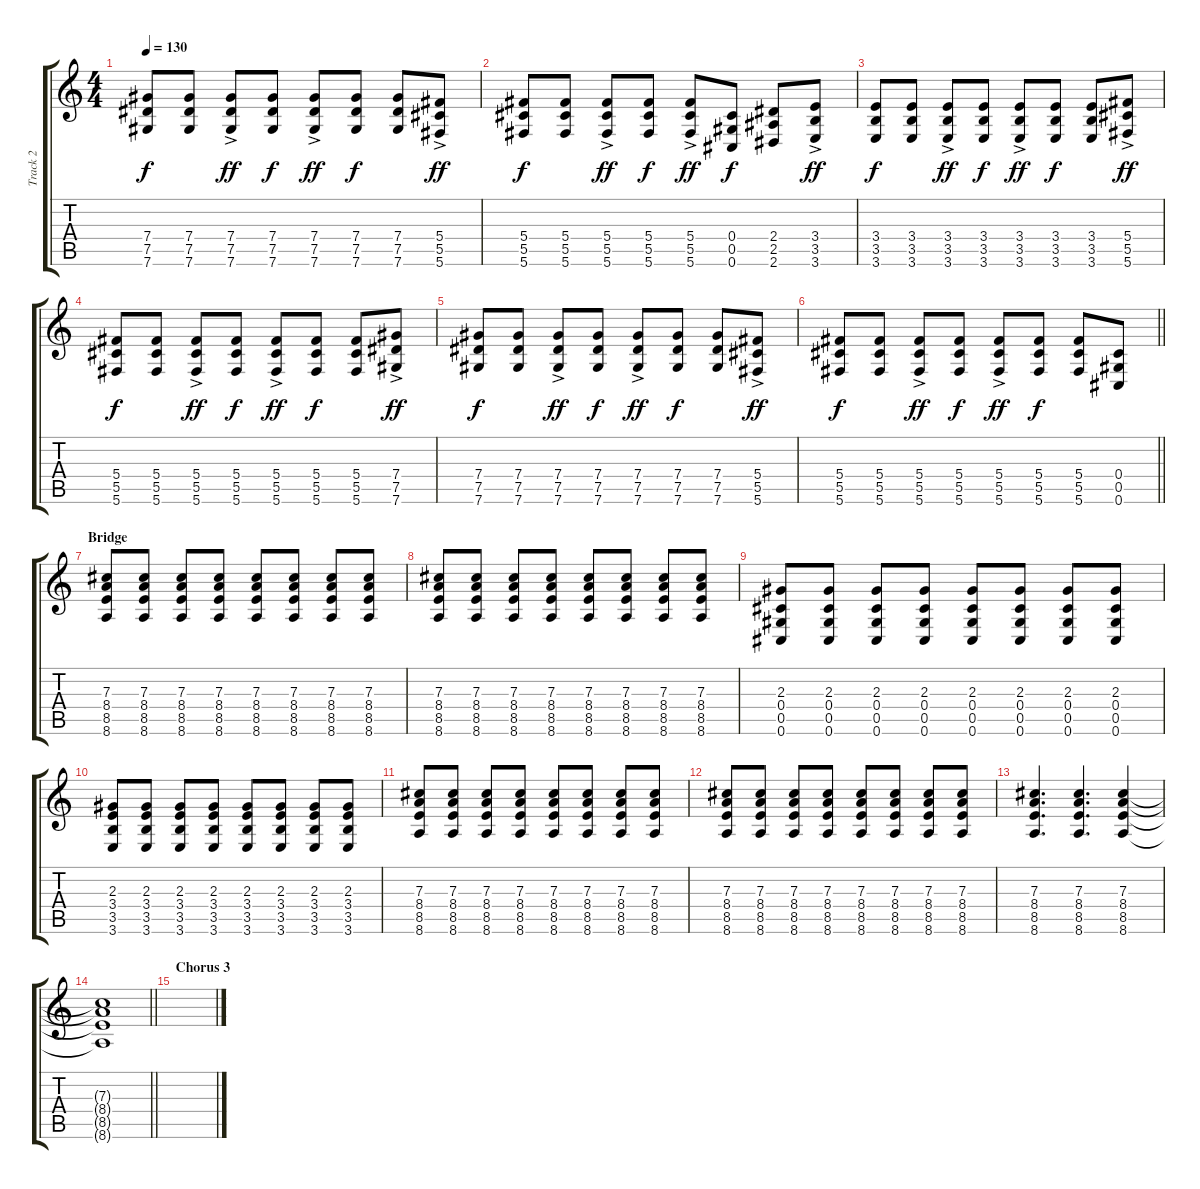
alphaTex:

\track ("Track 2" "Track 2") {instrument acousticguitarsteel}
\staff {score tabs}
\tuning (Eb4 Bb3 Gb3 Db3 Ab2 Db2) {hide}
\ts (4 4)
\tempo 130
\clef g2
\ks c
(7.4 7.5 7.6).8{dy f} (7.4 7.5 7.6).8 (7.4{ac} 7.5 7.6).8{dy ff} (7.4 7.5 7.6).8{dy f} (7.4{ac} 7.5 7.6).8{dy ff} (7.4 7.5 7.6).8{dy f} (7.4 7.5 7.6).8 (5.4{ac} 5.5 5.6).8{dy ff} |
(5.4 5.5 5.6).8{dy f} (5.4 5.5 5.6).8 (5.4 5.5 5.6{ac}).8{dy ff} (5.4 5.5 5.6).8{dy f} (5.4{ac} 5.5 5.6).8{dy ff} (0.4 0.5 0.6).8{dy f} (2.4 2.5 2.6).8 (3.4{ac} 3.5 3.6).8{dy ff} |
(3.4 3.5 3.6).8{dy f} (3.4 3.5 3.6).8 (3.4{ac} 3.5 3.6).8{dy ff} (3.4 3.5 3.6).8{dy f} (3.4{ac} 3.5 3.6).8{dy ff} (3.4 3.5 3.6).8{dy f} (3.4 3.5 3.6).8 (5.4{ac} 5.5 5.6).8{dy ff} |
(5.4 5.5 5.6).8{dy f} (5.4 5.5 5.6).8 (5.4{ac} 5.5 5.6).8{dy ff} (5.4 5.5 5.6).8{dy f} (5.4{ac} 5.5 5.6).8{dy ff} (5.4 5.5 5.6).8{dy f} (5.4 5.5 5.6).8 (7.4{ac} 7.5 7.6).8{dy ff} |
(7.4 7.5 7.6).8{dy f} (7.4 7.5 7.6).8 (7.4{ac} 7.5 7.6).8{dy ff} (7.4 7.5 7.6).8{dy f} (7.4{ac} 7.5 7.6).8{dy ff} (7.4 7.5 7.6).8{dy f} (7.4 7.5 7.6).8 (5.4{ac} 5.5 5.6).8{dy ff} |
\barLineRight lightlight
(5.4 5.5 5.6).8{dy f} (5.4 5.5 5.6).8 (5.4{ac} 5.5 5.6).8{dy ff} (5.4 5.5 5.6).8{dy f} (5.4{ac} 5.5 5.6).8{dy ff} (5.4 5.5 5.6).8{dy f} (5.4 5.5 5.6).8 (0.4 0.5 0.6).8 |
\section ("" "Bridge")
(7.3 8.4 8.5 8.6).8 (7.3 8.4 8.5 8.6).8 (7.3 8.4 8.5 8.6).8 (7.3 8.4 8.5 8.6).8 (7.3 8.4 8.5 8.6).8 (7.3 8.4 8.5 8.6).8 (7.3 8.4 8.5 8.6).8 (7.3 8.4 8.5 8.6).8 |
(7.3 8.4 8.5 8.6).8 (7.3 8.4 8.5 8.6).8 (7.3 8.4 8.5 8.6).8 (7.3 8.4 8.5 8.6).8 (7.3 8.4 8.5 8.6).8 (7.3 8.4 8.5 8.6).8 (7.3 8.4 8.5 8.6).8 (7.3 8.4 8.5 8.6).8 |
(2.3 0.4 0.5 0.6).8 (2.3 0.4 0.5 0.6).8 (2.3 0.4 0.5 0.6).8 (2.3 0.4 0.5 0.6).8 (2.3 0.4 0.5 0.6).8 (2.3 0.4 0.5 0.6).8 (2.3 0.4 0.5 0.6).8 (2.3 0.4 0.5 0.6).8 |
(2.3 3.4 3.5 3.6).8 (2.3 3.4 3.5 3.6).8 (2.3 3.4 3.5 3.6).8 (2.3 3.4 3.5 3.6).8 (2.3 3.4 3.5 3.6).8 (2.3 3.4 3.5 3.6).8 (2.3 3.4 3.5 3.6).8 (2.3 3.4 3.5 3.6).8 |
(7.3 8.4 8.5 8.6).8 (7.3 8.4 8.5 8.6).8 (7.3 8.4 8.5 8.6).8 (7.3 8.4 8.5 8.6).8 (7.3 8.4 8.5 8.6).8 (7.3 8.4 8.5 8.6).8 (7.3 8.4 8.5 8.6).8 (7.3 8.4 8.5 8.6).8 |
(7.3 8.4 8.5 8.6).8 (7.3 8.4 8.5 8.6).8 (7.3 8.4 8.5 8.6).8 (7.3 8.4 8.5 8.6).8 (7.3 8.4 8.5 8.6).8 (7.3 8.4 8.5 8.6).8 (7.3 8.4 8.5 8.6).8 (7.3 8.4 8.5 8.6).8 |
(7.3 8.4 8.5 8.6).4{d} (7.3 8.4 8.5 8.6).4{d} (7.3 8.4 8.5 8.6).4 |
\barLineRight lightlight
(7.3{t} 8.4{t} 8.5{t} 8.6{t}).1 |
\section ("" "Chorus 3")
